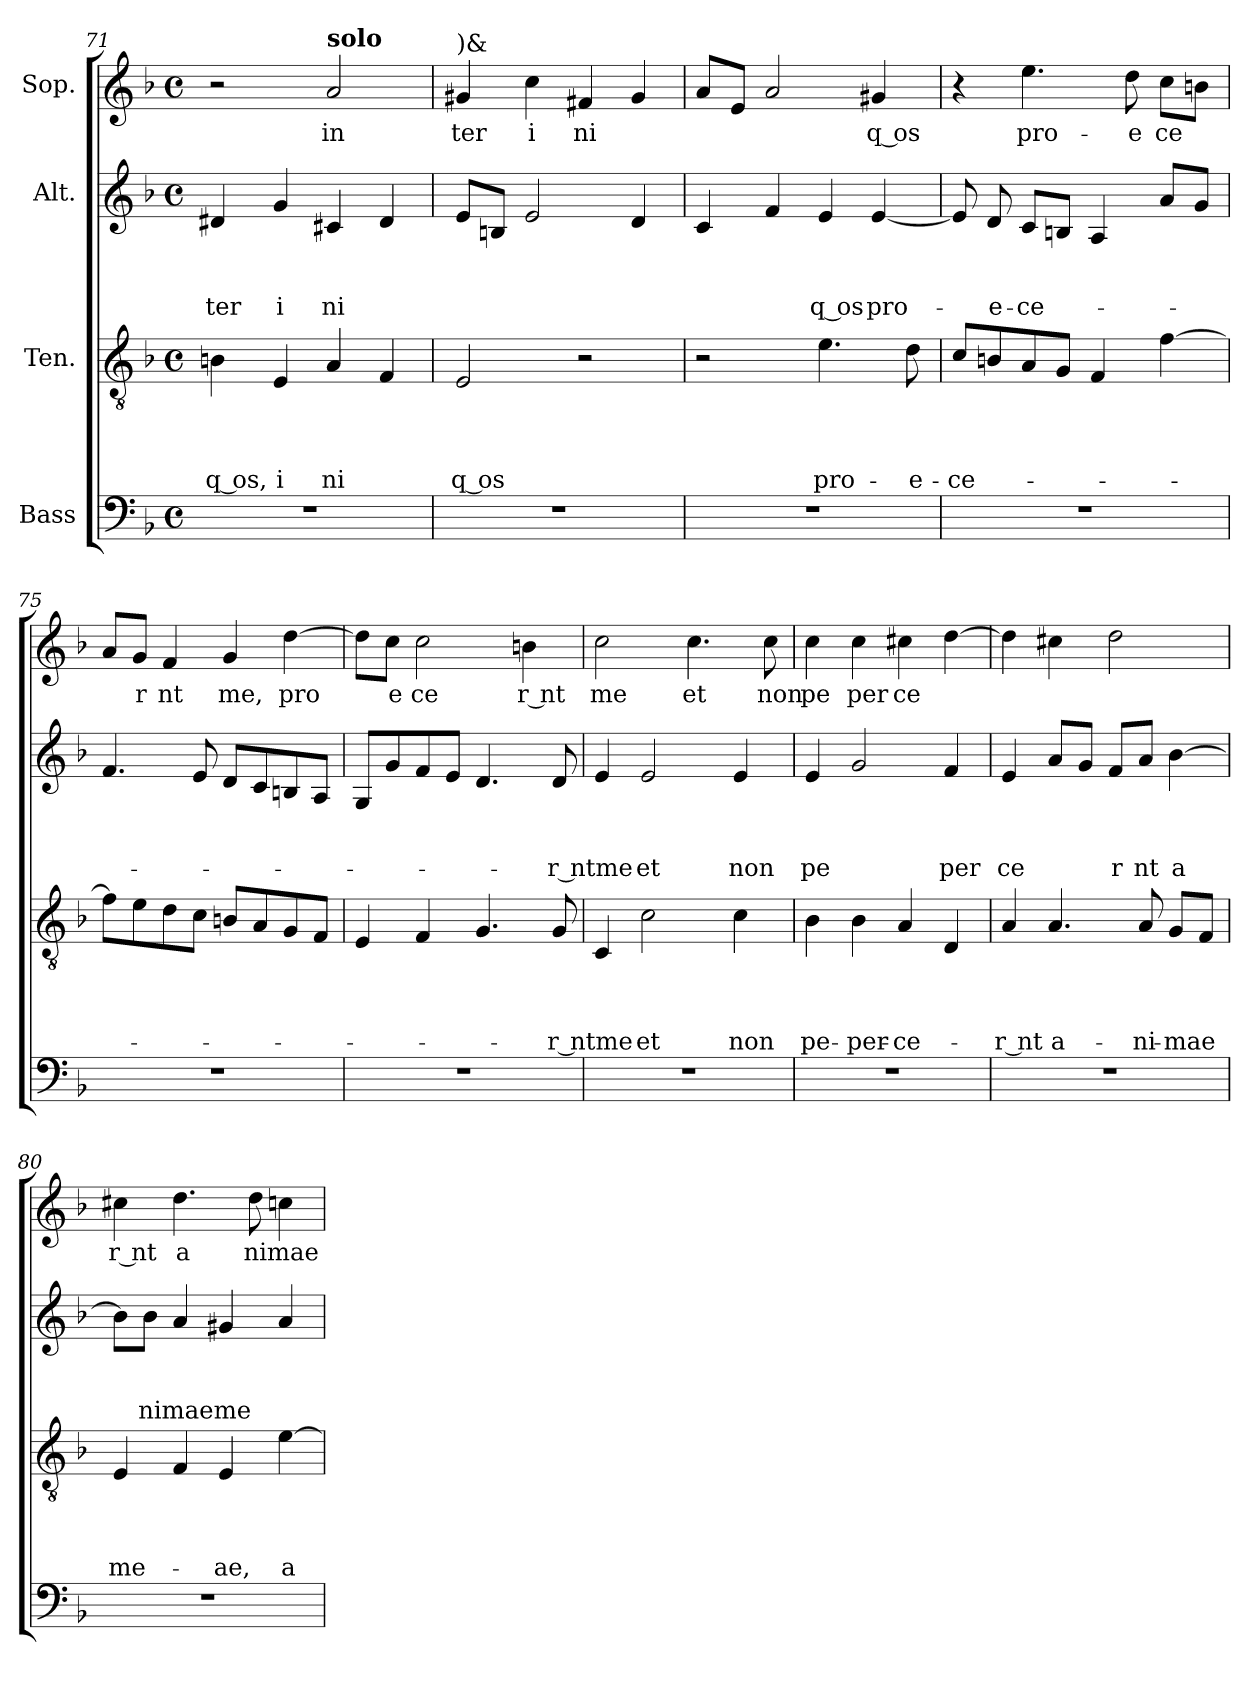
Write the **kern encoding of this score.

**kern	**kern	**text	**text	**text	**text	**kern	**text	**text	**text	**kern	**text
*part4	*part3	*part3	*part3	*part3	*part3	*part2	*part2	*part2	*part2	*part1	*part1
*staff4	*staff3	*staff3	*staff3	*staff3	*staff3	*staff2	*staff2	*staff2	*staff2	*staff1	*staff1
*I"Bass	*I"Ten.	*	*	*	*	*I"Alt.	*	*	*	*I"Sop.	*
*clefF4	*clefGv2	*	*	*	*	*clefG2	*	*	*	*clefG2	*
*k[b-]	*k[b-]	*	*	*	*	*k[b-]	*	*	*	*k[b-]	*
*F:	*F:	*	*	*	*	*F:	*	*	*	*F:	*
*M4/4	*M4/4	*	*	*	*	*M4/4	*	*	*	*M4/4	*
*met(c)	*met(c)	*	*	*	*	*met(c)	*	*	*	*met(c)	*
=71	=71	=71	=71	=71	=71	=71	=71	=71	=71	=71	=71
!	!	!	!	!	!LO:LY:b:rj	!	!	!	!LO:LY:b	!	!
1r	4Bn\	.	.	.	q os,	4d#X/	.	.	ter	2r	.
!	!	!	!	!	!LO:LY:b	!	!	!	!LO:LY:b	!	!
.	4E/	.	.	.	i	4g/	.	.	i	.	.
!	!	!	!	!	!	!	!	!	!	!LO:TX:a:B:t=solo	!
!	!	!	!	!	!LO:LY:b	!	!	!	!LO:LY:b	!	!LO:LY:b
.	4A/	.	.	.	ni	4c#X/	.	.	ni	2a/	in
.	4F/	.	.	.	.	4d#/	.	.	.	.	.
!!LO:LB:g=z
=72	=72	=72	=72	=72	=72	=72	=72	=72	=72	=72	=72
!	!	!	!	!	!	!	!	!	!	!LO:TX:a:t=)&	!
!	!	!	!	!	!LO:LY:b:rj	!	!	!	!	!	!LO:LY:b
1r	2E/	.	.	.	q os	8e/L	.	.	.	4g#X/	ter
.	.	.	.	.	.	8Bn/J	.	.	.	.	.
!	!	!	!	!	!	!	!	!	!	!	!LO:LY:b
.	.	.	.	.	.	2e/	.	.	.	4cc\	i
!	!	!	!	!	!	!	!	!	!	!	!LO:LY:b
.	2r	.	.	.	.	.	.	.	.	4f#X/	ni
.	.	.	.	.	.	4d/	.	.	.	4g#/	.
=73	=73	=73	=73	=73	=73	=73	=73	=73	=73	=73	=73
1r	2r	.	.	.	.	4c/	.	.	.	8a/L	.
.	.	.	.	.	.	.	.	.	.	8e/J	.
.	.	.	.	.	.	4f/	.	.	.	2a/	.
!	!	!	!	!	!LO:LY:b	!	!	!	!LO:LY:b:rj	!	!
.	4.e\	.	.	.	pro-	4e/	.	.	q os	.	.
!	!	!	!	!	!	!	!	!	!LO:LY:b	!	!LO:LY:b:rj
.	.	.	.	.	.	[<4e/	.	.	pro-	4g#X/	q os
!	!	!	!	!	!LO:LY:b	!	!	!	!	!	!
.	8d\	.	.	.	-e-	.	.	.	.	.	.
=74	=74	=74	=74	=74	=74	=74	=74	=74	=74	=74	=74
!	!	!	!	!	!LO:LY:b	!	!	!	!	!	!
1r	8c/L	.	.	.	-ce-	8e/]	.	.	.	4r	.
!	!	!	!	!	!	!	!	!	!LO:LY:b	!	!
.	8Bn/	.	.	.	.	8d/	.	.	-e-	.	.
!	!	!	!	!	!	!	!	!	!LO:LY:b	!	!LO:LY:b
.	8A/	.	.	.	.	8c/L	.	.	-ce-	4.ee\	pro-
.	8G/J	.	.	.	.	8Bn/J	.	.	.	.	.
.	4F/	.	.	.	.	4A/	.	.	.	.	.
!	!	!	!	!	!	!	!	!	!	!	!LO:LY:b
.	.	.	.	.	.	.	.	.	.	8dd\	-e
!	!	!	!	!	!	!	!	!	!	!	!LO:LY:b
.	[>4f\	.	.	.	.	8a/L	.	.	.	8cc\L	ce
.	.	.	.	.	.	8g/J	.	.	.	8bn\J	.
=75	=75	=75	=75	=75	=75	=75	=75	=75	=75	=75	=75
1r	8f\L]	.	.	.	.	4.f/	.	.	.	8a/L	.
!	!	!	!	!	!	!	!	!	!	!	!LO:LY:b
.	8e\	.	.	.	.	.	.	.	.	8g/J	r
!	!	!	!	!	!	!	!	!	!	!	!LO:LY:b
.	8d\	.	.	.	.	.	.	.	.	4f/	nt
.	8c\J	.	.	.	.	8e/	.	.	.	.	.
!	!	!	!	!	!	!	!	!	!	!	!LO:LY:b
.	8Bn/L	.	.	.	.	8d/L	.	.	.	4g/	me,
.	8A/	.	.	.	.	8c/	.	.	.	.	.
!	!	!	!	!	!	!	!	!	!	!	!LO:LY:b
.	8G/	.	.	.	.	8Bn/	.	.	.	[>4dd\	pro
.	8F/J	.	.	.	.	8A/J	.	.	.	.	.
=76	=76	=76	=76	=76	=76	=76	=76	=76	=76	=76	=76
1r	4E/	.	.	.	.	8G/L	.	.	.	8dd\L]	.
!	!	!	!	!	!	!	!	!	!	!	!LO:LY:b
.	.	.	.	.	.	8g/	.	.	.	8cc\J	e
!	!	!	!	!	!	!	!	!	!	!	!LO:LY:b
.	4F/	.	.	.	.	8f/	.	.	.	2cc\	ce
.	.	.	.	.	.	8e/J	.	.	.	.	.
.	4.G/	.	.	.	.	4.d/	.	.	.	.	.
!	!	!	!	!	!	!	!	!	!	!	!LO:LY:b:rj
.	.	.	.	.	.	.	.	.	.	4bn\	r nt
!	!	!	!	!	!LO:LY:b:rj	!	!	!	!LO:LY:b:rj	!	!
.	8G/	.	.	.	-r ntme	8d/	.	.	-r ntme	.	.
=77	=77	=77	=77	=77	=77	=77	=77	=77	=77	=77	=77
!	!	!	!	!	!	!	!	!	!	!	!LO:LY:b
1r	4C/	.	.	.	.	4e/	.	.	.	2cc\	me
!	!	!	!	!	!LO:LY:b	!	!	!	!LO:LY:b	!	!
.	2c\	.	.	.	et	2e/	.	.	et	.	.
!	!	!	!	!	!	!	!	!	!	!	!LO:LY:b
.	.	.	.	.	.	.	.	.	.	4.cc\	et
!	!	!	!	!	!LO:LY:b	!	!	!	!LO:LY:b	!	!
.	4c\	.	.	.	non	4e/	.	.	non	.	.
!	!	!	!	!	!	!	!	!	!	!	!LO:LY:b
.	.	.	.	.	.	.	.	.	.	8cc\	non
!!LO:PB:g=z
=78	=78	=78	=78	=78	=78	=78	=78	=78	=78	=78	=78
!	!	!	!	!	!LO:LY:b	!	!	!	!LO:LY:b	!	!LO:LY:b
1r	4B-\	.	.	.	pe-	4e/	.	.	pe	4cc\	pe
!	!	!	!	!	!LO:LY:b	!	!	!	!	!	!LO:LY:b
.	4B-\	.	.	.	-per-	2g/	.	.	.	4cc\	per
!	!	!	!	!	!LO:LY:b	!	!	!	!	!	!LO:LY:b
.	4A/	.	.	.	-ce-	.	.	.	.	4cc#X\	ce
!	!	!	!	!	!	!	!	!	!LO:LY:b	!	!
.	4D/	.	.	.	.	4f/	.	.	per	[>4dd\	.
=79	=79	=79	=79	=79	=79	=79	=79	=79	=79	=79	=79
!	!	!	!	!	!LO:LY:b:rj	!	!	!	!LO:LY:b	!	!
1r	4A/	.	.	.	-r nt	4e/	.	.	ce	4dd\]	.
!	!	!	!	!	!LO:LY:b	!	!	!	!	!	!
.	4.A/	.	.	.	a-	8a/L	.	.	.	4cc#X\	.
.	.	.	.	.	.	8g/J	.	.	.	.	.
!	!	!	!	!	!	!	!	!	!LO:LY:b	!	!
.	.	.	.	.	.	8f/L	.	.	r	2dd\	.
!	!	!	!	!	!LO:LY:b	!	!	!	!LO:LY:b	!	!
.	8A/	.	.	.	-ni-	8a/J	.	.	nt	.	.
!	!	!	!	!	!LO:LY:b	!	!	!	!LO:LY:b	!	!
.	8G/L	.	.	.	-mae	[>4b-\	.	.	a	.	.
.	8F/J	.	.	.	.	.	.	.	.	.	.
=80	=80	=80	=80	=80	=80	=80	=80	=80	=80	=80	=80
!	!	!	!	!	!LO:LY:b	!	!	!	!	!	!LO:LY:b:rj
1r	4E/	.	.	.	me-	8b-\L]	.	.	.	4cc#X\	r nt
!	!	!	!	!	!	!	!	!	!LO:LY:b	!	!
.	.	.	.	.	.	8b-\J	.	.	nimae	.	.
!	!	!	!	!	!	!	!	!	!	!	!LO:LY:b
.	4F/	.	.	.	.	4a/	.	.	.	4.dd\	a
!	!	!	!	!	!LO:LY:b	!	!	!	!LO:LY:b	!	!
.	4E/	.	.	.	-ae,	4g#X/	.	.	me	.	.
!	!	!	!	!	!	!	!	!	!	!	!LO:LY:b
.	.	.	.	.	.	.	.	.	.	8dd\	nimae
!	!	!	!	!	!LO:LY:b	!	!	!	!	!	!
.	[>4e\	.	.	.	a-	4a/	.	.	.	4ccn\	.
=	=	=	=	=	=	=	=	=	=	=	=
*-	*-	*-	*-	*-	*-	*-	*-	*-	*-	*-	*-
